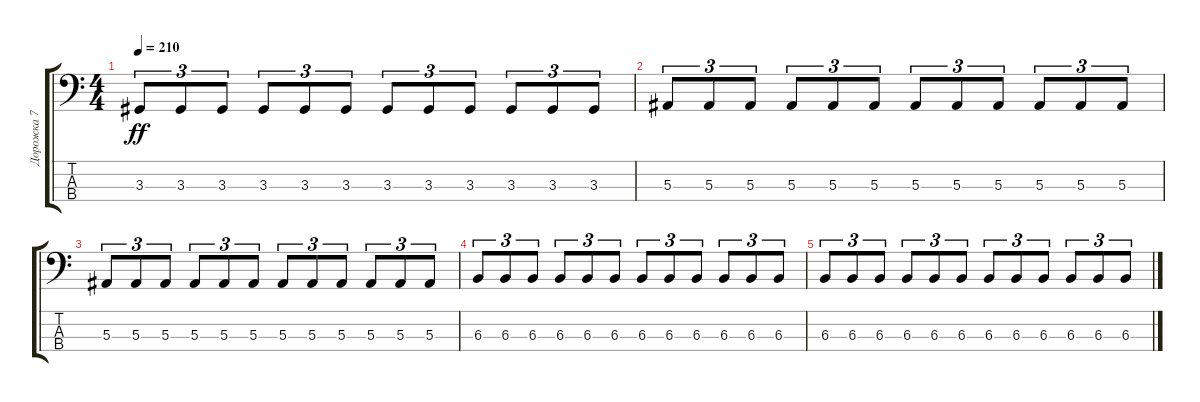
\track ("Дорожка 7" "Дорожка 7") {instrument slapbass2}
\staff {score tabs}
\tuning (Eb2 Bb1 F1 C1) {hide}
\ts (4 4)
\tempo 210
\clef f4
\ks c
3.3.8{tu (3 2) dy ff} 3.3.8{tu (3 2)} 3.3.8{tu (3 2)} 3.3.8{tu (3 2)} 3.3.8{tu (3 2)} 3.3.8{tu (3 2)} 3.3.8{tu (3 2)} 3.3.8{tu (3 2)} 3.3.8{tu (3 2)} 3.3.8{tu (3 2)} 3.3.8{tu (3 2)} 3.3.8{tu (3 2)} |
5.3.8{tu (3 2)} 5.3.8{tu (3 2)} 5.3.8{tu (3 2)} 5.3.8{tu (3 2)} 5.3.8{tu (3 2)} 5.3.8{tu (3 2)} 5.3.8{tu (3 2)} 5.3.8{tu (3 2)} 5.3.8{tu (3 2)} 5.3.8{tu (3 2)} 5.3.8{tu (3 2)} 5.3.8{tu (3 2)} |
5.3.8{tu (3 2)} 5.3.8{tu (3 2)} 5.3.8{tu (3 2)} 5.3.8{tu (3 2)} 5.3.8{tu (3 2)} 5.3.8{tu (3 2)} 5.3.8{tu (3 2)} 5.3.8{tu (3 2)} 5.3.8{tu (3 2)} 5.3.8{tu (3 2)} 5.3.8{tu (3 2)} 5.3.8{tu (3 2)} |
6.3.8{tu (3 2)} 6.3.8{tu (3 2)} 6.3.8{tu (3 2)} 6.3.8{tu (3 2)} 6.3.8{tu (3 2)} 6.3.8{tu (3 2)} 6.3.8{tu (3 2)} 6.3.8{tu (3 2)} 6.3.8{tu (3 2)} 6.3.8{tu (3 2)} 6.3.8{tu (3 2)} 6.3.8{tu (3 2)} |
6.3.8{tu (3 2)} 6.3.8{tu (3 2)} 6.3.8{tu (3 2)} 6.3.8{tu (3 2)} 6.3.8{tu (3 2)} 6.3.8{tu (3 2)} 6.3.8{tu (3 2)} 6.3.8{tu (3 2)} 6.3.8{tu (3 2)} 6.3.8{tu (3 2)} 6.3.8{tu (3 2)} 6.3.8{tu (3 2)}
